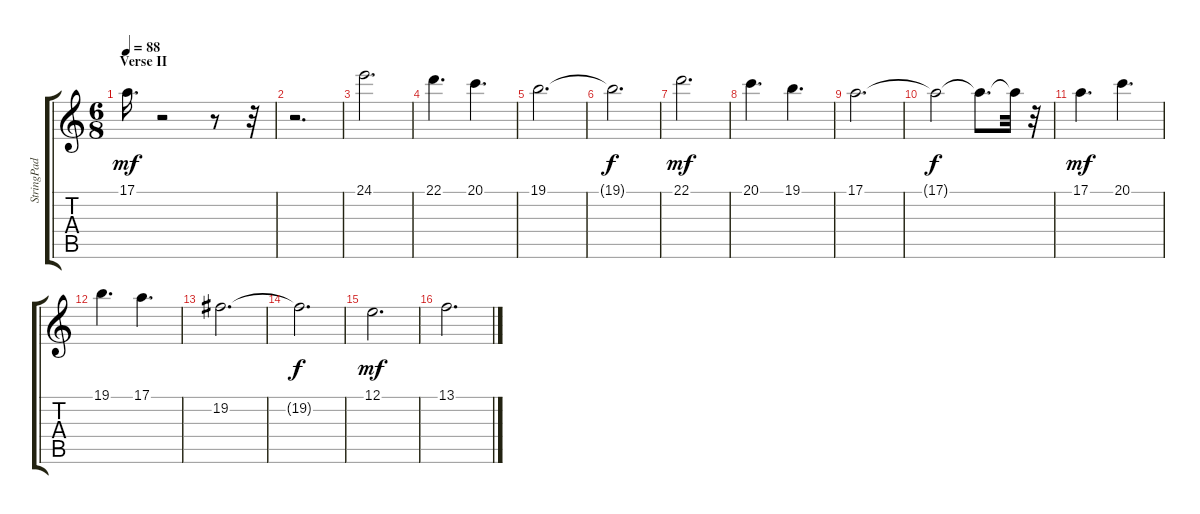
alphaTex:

\track ("StringPad           " "StringPad ") {instrument stringensemble1}
\staff {score tabs}
\tuning (E4 B3 G3 D3 A2 E2) {hide}
\ts (6 8)
\section ("" "Verse II")
\tempo 88
\clef g2
\ks c
17.1.16{d dy mf} r.2 r.8 r.32 |
r.2{d} |
24.1.2{d} |
22.1.4{d} 20.1.4{d} |
19.1.2{d} |
19.1{t}.2{d dy f} |
22.1.2{d dy mf} |
20.1.4{d} 19.1.4{d} |
17.1.2{d} |
17.1{t}.2{dy f} 17.1{t}.8{d} 17.1{t}.32 r.32 |
17.1.4{d dy mf} 20.1.4{d} |
19.1.4{d} 17.1.4{d} |
19.2.2{d} |
19.2{t}.2{d dy f} |
12.1.2{d dy mf} |
13.1.2{d}
